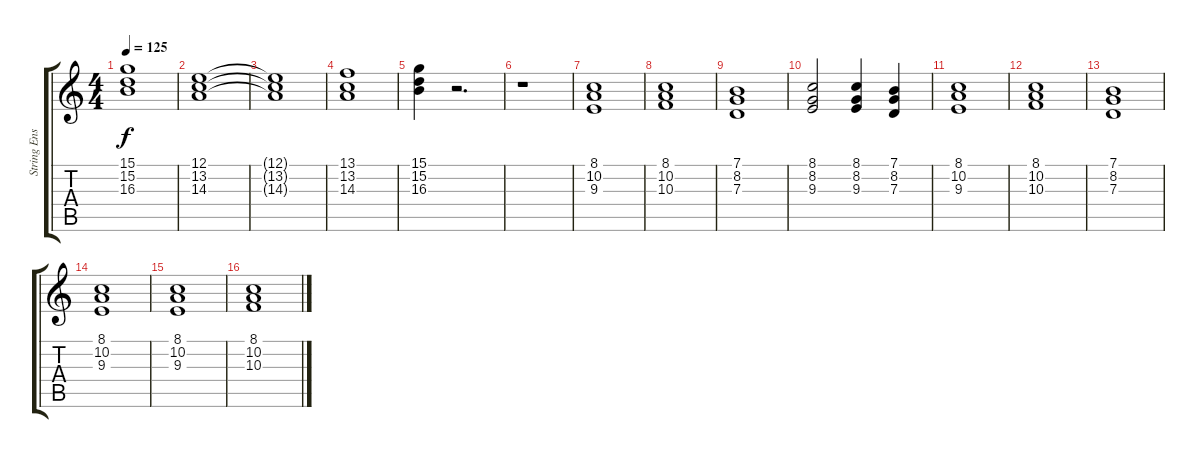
\track ("String Ensemble 1" "String Ens") {instrument stringensemble1}
\staff {score tabs}
\tuning (E4 B3 G3 D3 A2 E2) {hide}
\ts (4 4)
\tempo 125
\clef g2
\ks c
(15.1 15.2 16.3).1{dy f} |
(12.1 13.2 14.3).1 |
(12.1{t} 13.2{t} 14.3{t}).1 |
(13.1 13.2 14.3).1 |
(15.1 15.2 16.3).4 r.2{d} |
r.1 |
(8.1 10.2 9.3).1 |
(8.1 10.2 10.3).1 |
(7.1 8.2 7.3).1 |
(8.1 8.2 9.3).2 (8.1 8.2 9.3).4 (7.1 8.2 7.3).4 |
(8.1 10.2 9.3).1 |
(8.1 10.2 10.3).1 |
(7.1 8.2 7.3).1 |
(8.1 10.2 9.3).1 |
(8.1 10.2 9.3).1 |
(8.1 10.2 10.3).1
